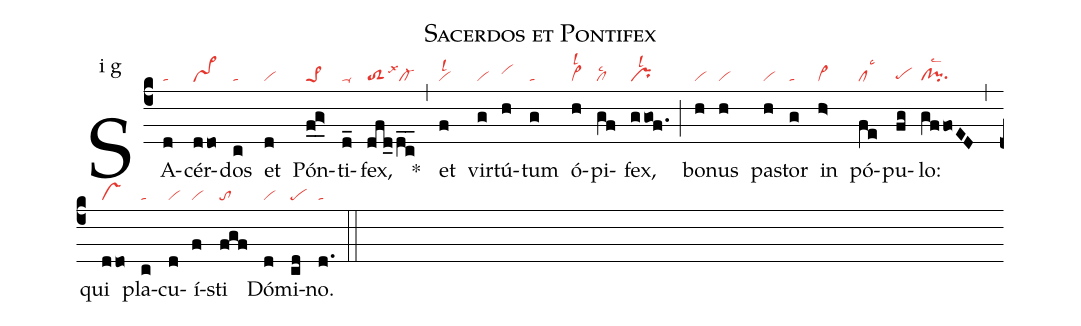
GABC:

name: Sacerdos et Pontifex;
annotation: i g;
mode: 1;
nabc-lines: 1;
%%
(c4)
SA(d|ta)cér(ddo|vs>)dos(c|ta) et(d|vi) Pón(f_0g>_0|pe>1)ti(d_|ta-)fex,(dfddc___|toS2lsx3cl-) *(,)
et(f|vilsl2) vir(g|vi)tú(h|vihi)tum(g|ta) ó(h|vi>lsl2)pi(gf|cllsc2)fex,(ggof.|prlsl2) (;)
bo(h|vi)nus(h|vi) pa(h|vi)stor(g|ta) in(h>|vi>) pó(fe|cllsc3)pu(fg|pehg)lo:(gffoED|cl!pisu1lsc2) (,)
qui(ddo|vs) pla(c|ta)cu(d|vi)í(f|vi)sti(fgf|to) Dó(d|vi)mi(cd|pe)no.(d.|ta) (::)
